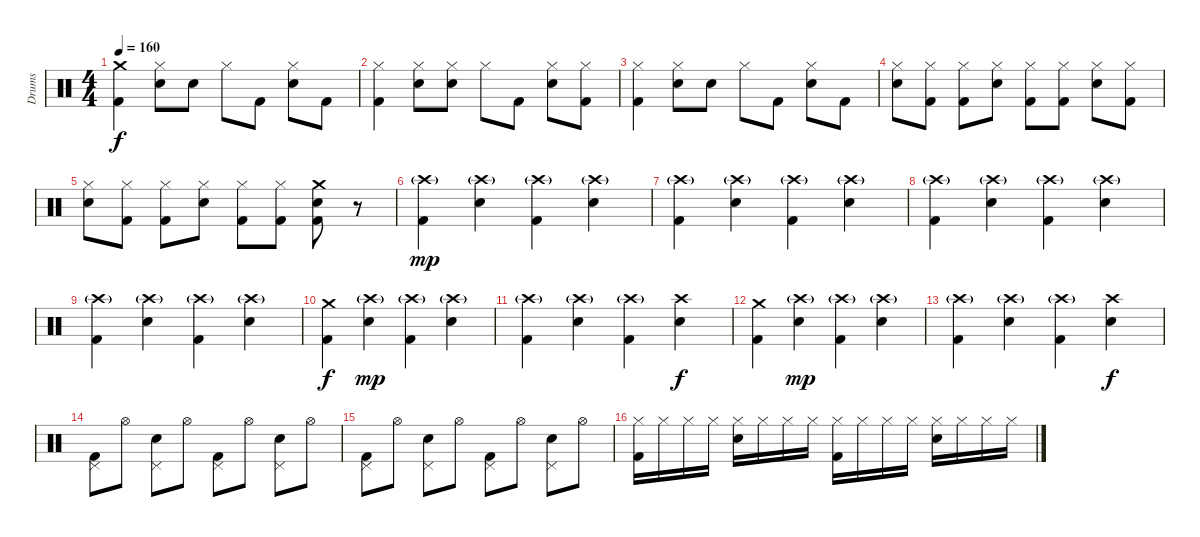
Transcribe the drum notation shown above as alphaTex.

\track ("Drums" "Drums") {instrument percussion}
\staff {score}
\articulation defaults
\ts (4 4)
\tempo 160
\clef neutral
\ks c
("Crash medium (hit)" "Kick (hit) 2").4{dy f} ("Hi-Hat (closed)" "Electric Snare (hit)").8 "Electric Snare (hit)".8 "Hi-Hat (closed)".8 "Kick (hit) 2".8 ("Hi-Hat (closed)" "Electric Snare (hit)").8 "Kick (hit) 2".8 |
("Hi-Hat (closed)" "Kick (hit) 2").4 ("Hi-Hat (closed)" "Electric Snare (hit)").8 ("Hi-Hat (closed)" "Electric Snare (hit)").8 "Hi-Hat (closed)".8 "Kick (hit) 2".8 ("Hi-Hat (closed)" "Electric Snare (hit)").8 ("Hi-Hat (closed)" "Kick (hit) 2").8 |
("Hi-Hat (closed)" "Kick (hit) 2").4 ("Hi-Hat (closed)" "Electric Snare (hit)").8 "Electric Snare (hit)".8 "Hi-Hat (closed)".8 "Kick (hit) 2".8 ("Hi-Hat (closed)" "Electric Snare (hit)").8 "Kick (hit) 2".8 |
("Hi-Hat (closed)" "Electric Snare (hit)").8 ("Hi-Hat (closed)" "Kick (hit) 2").8 ("Hi-Hat (closed)" "Kick (hit) 2").8 ("Hi-Hat (closed)" "Electric Snare (hit)").8 ("Hi-Hat (closed)" "Kick (hit) 2").8 ("Hi-Hat (closed)" "Kick (hit) 2").8 ("Hi-Hat (closed)" "Electric Snare (hit)").8 ("Hi-Hat (closed)" "Kick (hit) 2").8 |
("Hi-Hat (closed)" "Electric Snare (hit)").8 ("Hi-Hat (closed)" "Kick (hit) 2").8 ("Hi-Hat (closed)" "Kick (hit) 2").8 ("Hi-Hat (closed)" "Electric Snare (hit)").8 ("Hi-Hat (closed)" "Kick (hit) 2").8 ("Hi-Hat (closed)" "Kick (hit) 2").8 ("Crash medium (hit)" "Electric Snare (hit)" "Kick (hit) 2").8 r.8 |
("Crash high (hit)"{g} "Kick (hit) 2").4{dy mp} ("Crash high (hit)"{g} "Electric Snare (hit)").4 ("Crash high (hit)"{g} "Kick (hit) 2").4 ("Crash high (hit)"{g} "Electric Snare (hit)").4 |
("Crash high (hit)"{g} "Kick (hit) 2").4 ("Crash high (hit)"{g} "Electric Snare (hit)").4 ("Crash high (hit)"{g} "Kick (hit) 2").4 ("Crash high (hit)"{g} "Electric Snare (hit)").4 |
("Crash high (hit)"{g} "Kick (hit) 2").4 ("Crash high (hit)"{g} "Electric Snare (hit)").4 ("Crash high (hit)"{g} "Kick (hit) 2").4 ("Crash high (hit)"{g} "Electric Snare (hit)").4 |
("Crash high (hit)"{g} "Kick (hit) 2").4 ("Crash high (hit)"{g} "Electric Snare (hit)").4 ("Crash high (hit)"{g} "Kick (hit) 2").4 ("Crash high (hit)"{g} "Electric Snare (hit)").4 |
("Crash medium (hit)" "Kick (hit) 2").4{dy f} ("Crash high (hit)"{g} "Electric Snare (hit)").4{dy mp} ("Crash high (hit)"{g} "Kick (hit) 2").4 ("Crash high (hit)"{g} "Electric Snare (hit)").4 |
("Crash high (hit)"{g} "Kick (hit) 2").4 ("Crash high (hit)"{g} "Electric Snare (hit)").4 ("Crash high (hit)"{g} "Kick (hit) 2").4 ("Crash high (hit)" "Electric Snare (hit)").4{dy f} |
("Crash medium (hit)" "Kick (hit) 2").4 ("Crash high (hit)"{g} "Electric Snare (hit)").4{dy mp} ("Crash high (hit)"{g} "Kick (hit) 2").4 ("Crash high (hit)"{g} "Electric Snare (hit)").4 |
("Crash high (hit)"{g} "Kick (hit) 2").4 ("Crash high (hit)"{g} "Electric Snare (hit)").4 ("Crash high (hit)"{g} "Kick (hit) 2").4 ("Crash high (hit)" "Electric Snare (hit)").4{dy f} |
("Pedal Hi-Hat (hit)" "Kick (hit) 2").8 "Hi-Hat (open)".8 ("Pedal Hi-Hat (hit)" "Electric Snare (hit)").8 "Hi-Hat (open)".8 ("Pedal Hi-Hat (hit)" "Kick (hit) 2").8 "Hi-Hat (open)".8 ("Pedal Hi-Hat (hit)" "Electric Snare (hit)").8 "Hi-Hat (open)".8 |
("Pedal Hi-Hat (hit)" "Kick (hit) 2").8 "Hi-Hat (open)".8 ("Pedal Hi-Hat (hit)" "Electric Snare (hit)").8 "Hi-Hat (open)".8 ("Pedal Hi-Hat (hit)" "Kick (hit) 2").8 "Hi-Hat (open)".8 ("Pedal Hi-Hat (hit)" "Electric Snare (hit)").8 "Hi-Hat (open)".8 |
("Hi-Hat (closed)" "Kick (hit) 2").16 "Hi-Hat (closed)".16 "Hi-Hat (closed)".16 "Hi-Hat (closed)".16 ("Hi-Hat (closed)" "Electric Snare (hit)").16 "Hi-Hat (closed)".16 "Hi-Hat (closed)".16 "Hi-Hat (closed)".16 ("Hi-Hat (closed)" "Kick (hit) 2").16 "Hi-Hat (closed)".16 "Hi-Hat (closed)".16 "Hi-Hat (closed)".16 ("Hi-Hat (closed)" "Electric Snare (hit)").16 "Hi-Hat (closed)".16 "Hi-Hat (closed)".16 "Hi-Hat (closed)".16
